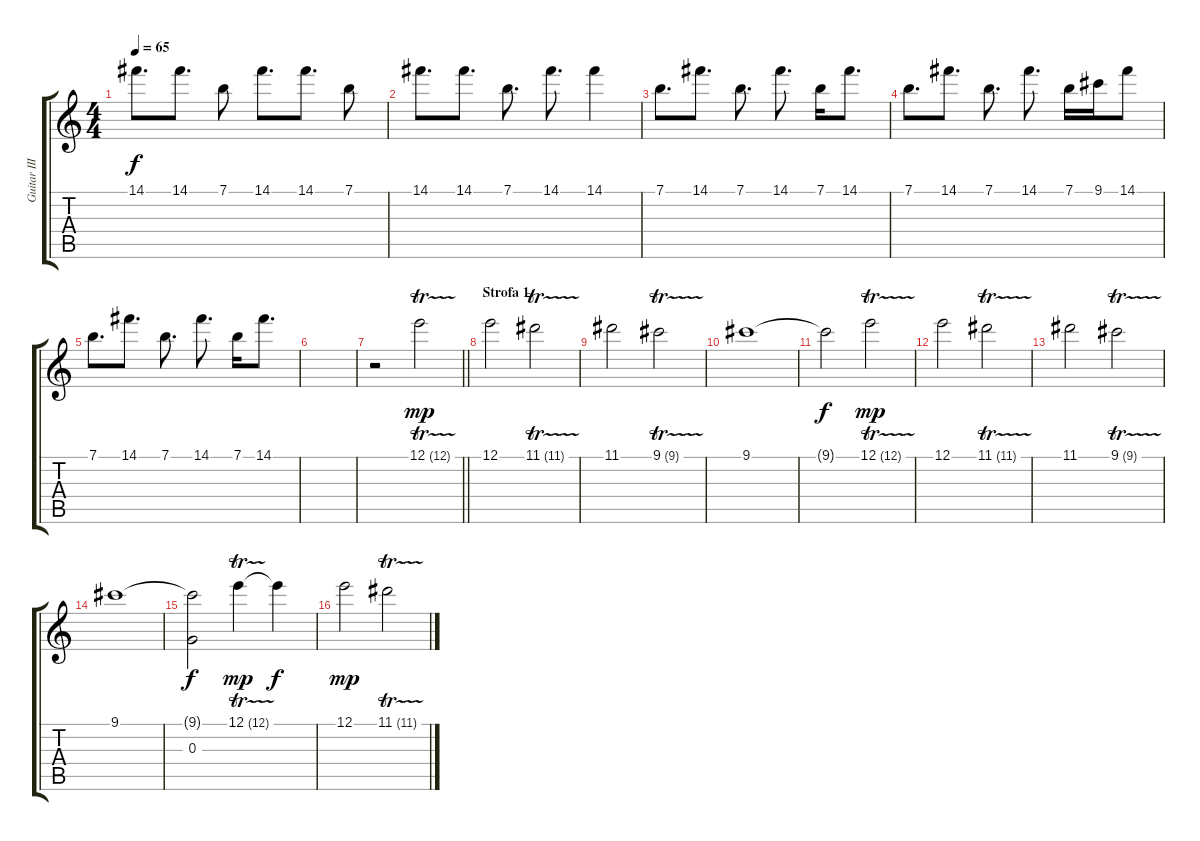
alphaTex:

\track ("Guitar III" "Guitar III") {instrument electricguitarjazz}
\staff {score tabs}
\tuning (E4 B3 G3 D3 A2 E2) {hide}
\ts (4 4)
\tempo 65
\clef g2
\ks c
14.1.8{d dy f} 14.1.8{d} 7.1.8 14.1.8{d} 14.1.8{d} 7.1.8 |
14.1.8{d} 14.1.8{d} 7.1.8{d} 14.1.8{d} 14.1.4 |
7.1.8{d} 14.1.8{d} 7.1.8{d} 14.1.8{d} 7.1.16 14.1.8{d} |
7.1.8{d} 14.1.8{d} 7.1.8{d} 14.1.8{d} 7.1.16 9.1.16 14.1.8 |
7.1.8{d} 14.1.8{d} 7.1.8{d} 14.1.8{d} 7.1.16 14.1.8{d} |
|
\barLineRight lightlight
r.2{volume 0} 12.1{tr (12 64)}.2{dy mp volume 9} |
\section ("" "Strofa 1")
12.1.2{volume 0} 11.1{tr (11 64)}.2{volume 8} |
11.1.2{volume 0} 9.1{tr (9 64)}.2{volume 8} |
9.1.1 |
9.1{t}.2{dy f volume 0} 12.1{tr (12 64)}.2{dy mp volume 8} |
12.1.2{volume 0} 11.1{tr (11 64)}.2{volume 8} |
11.1.2{volume 0} 9.1{tr (9 64)}.2{volume 8} |
9.1.1 |
(9.1{t} 0.3).2{dy f volume 0} 12.1{tr (12 64)}.4{dy mp volume 8} 12.1{t}.4{dy f} |
12.1.2{dy mp volume 0} 11.1{tr (11 64)}.2{volume 8}
